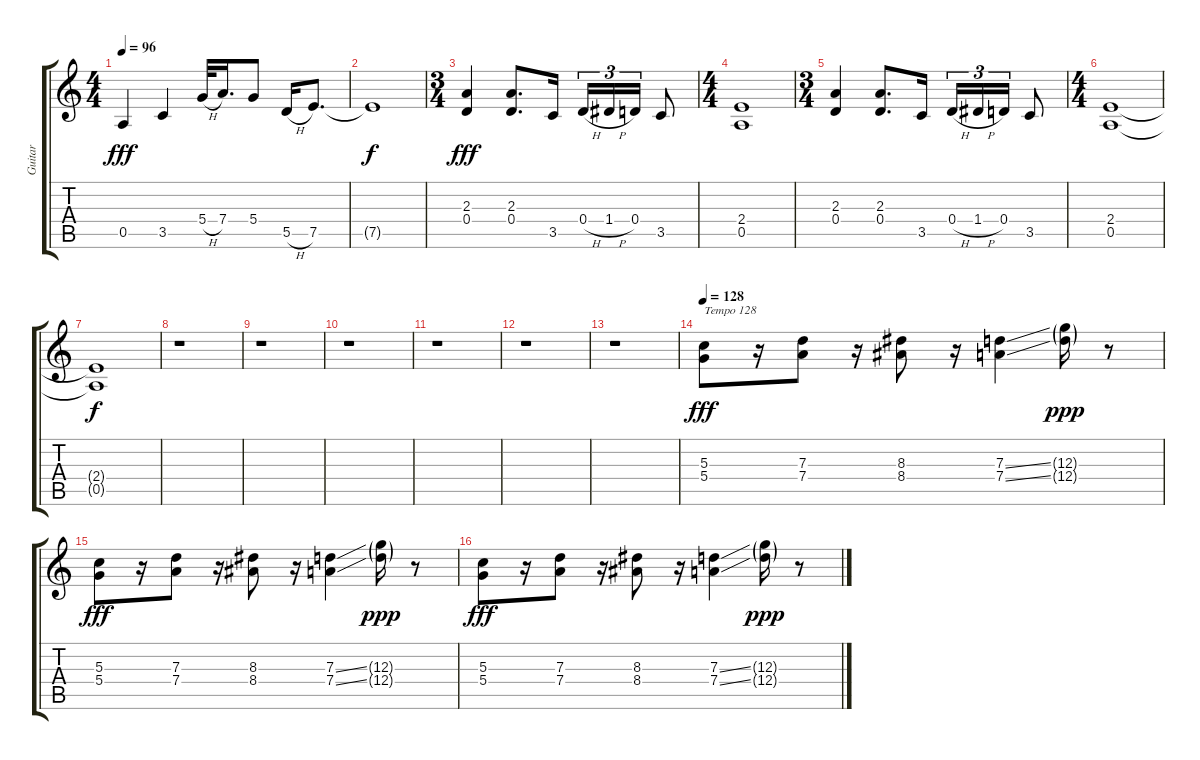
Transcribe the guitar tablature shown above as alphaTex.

\track ("Guitar" "Guitar") {instrument overdrivenguitar}
\staff {score tabs}
\tuning (E4 B3 G3 D3 A2 E2) {hide}
\ts (4 4)
\tempo 96
\clef g2
\ks c
0.5.4{dy fff} 3.5.4 5.4{h}.32 7.4.16{d} 5.4.8 5.5{h}.16 7.5.8{d} |
7.5{t}.1{dy f} |
\ts (3 4)
(2.3 0.4).4{dy fff} (2.3 0.4).8{d} 3.5.16 0.4{h}.16{tu (3 2)} 1.4{h}.16{tu (3 2)} 0.4.16{tu (3 2)} 3.5.8 |
\ts (4 4)
(2.4 0.5).1 |
\ts (3 4)
(2.3 0.4).4 (2.3 0.4).8{d} 3.5.16 0.4{h}.16{tu (3 2)} 1.4{h}.16{tu (3 2)} 0.4.16{tu (3 2)} 3.5.8 |
\ts (4 4)
(2.4 0.5).1 |
(2.4{t} 0.5{t}).1{dy f} |
r.1 |
r.1 |
r.1 |
r.1 |
r.1 |
r.1 |
\tempo 128
(5.3 5.4).8{txt "Tempo 128" dy fff} r.16 (7.3 7.4).8 r.16 (8.3 8.4).8 r.16 (7.3{ss} 7.4{ss}).4 (12.3{g} 12.4{g}).16{dy ppp} r.8 |
(5.3 5.4).8{dy fff} r.16 (7.3 7.4).8 r.16 (8.3 8.4).8 r.16 (7.3{ss} 7.4{ss}).4 (12.3{g} 12.4{g}).16{dy ppp} r.8 |
(5.3 5.4).8{dy fff} r.16 (7.3 7.4).8 r.16 (8.3 8.4).8 r.16 (7.3{ss} 7.4{ss}).4 (12.3{g} 12.4{g}).16{dy ppp} r.8
